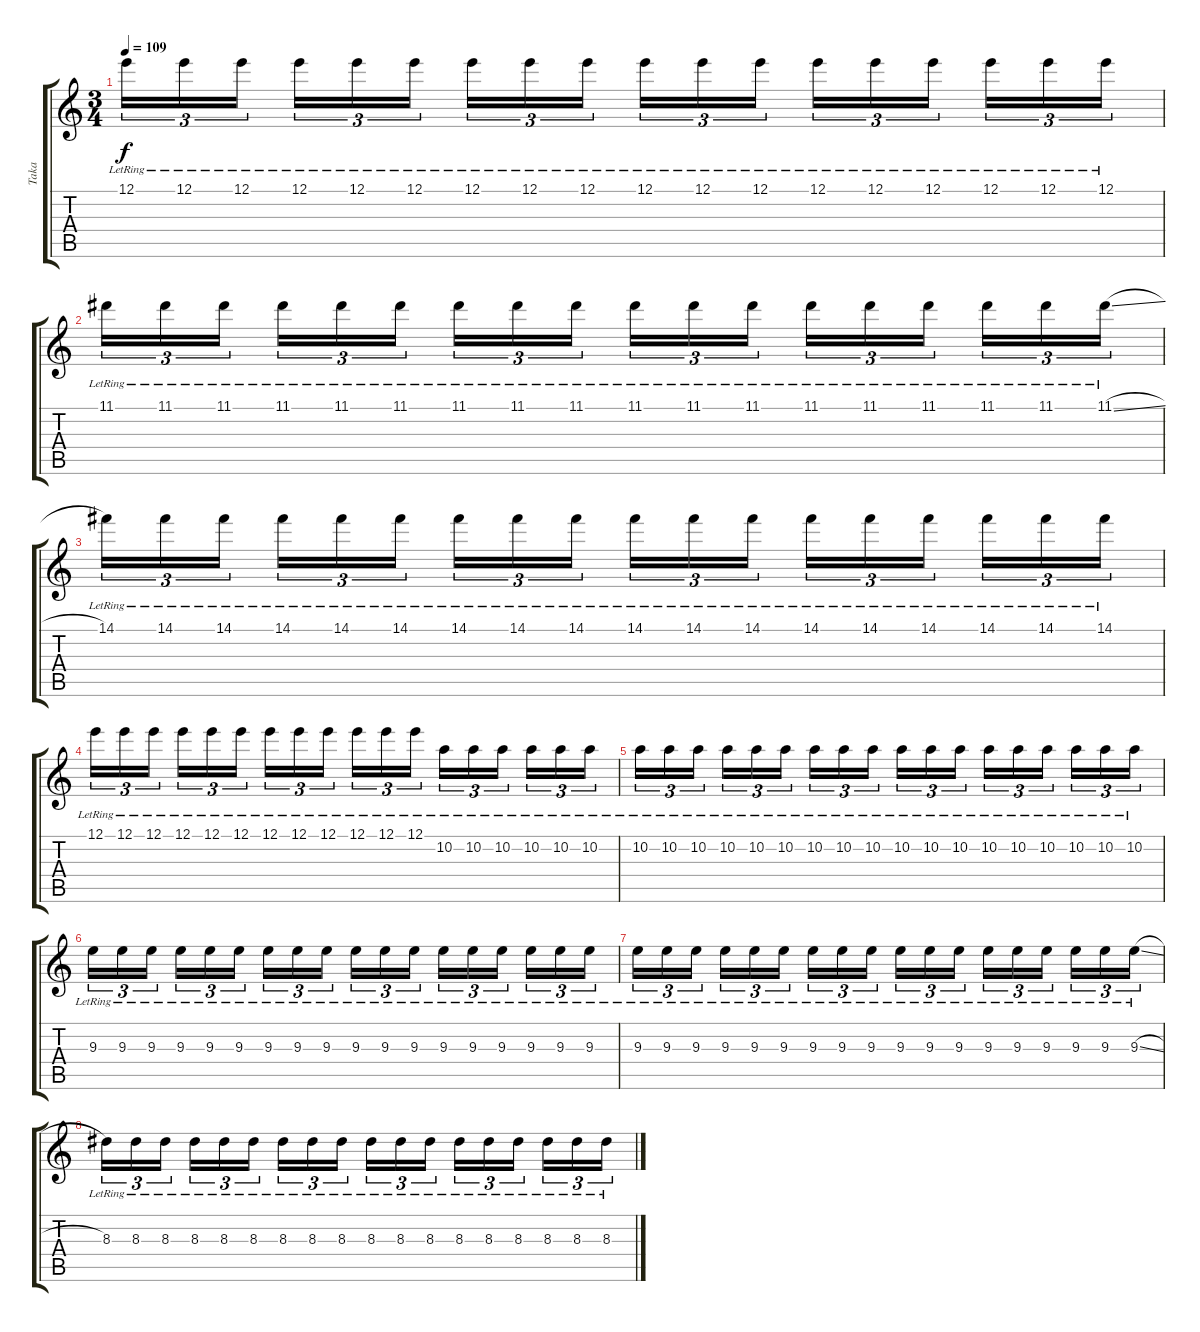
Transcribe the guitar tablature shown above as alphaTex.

\track ("Taka" "Taka") {instrument electricguitarjazz}
\staff {score tabs}
\tuning (E4 B3 G3 D3 A2 E2) {hide}
\ts (3 4)
\tempo 109
\clef g2
\ks c
12.1{lr}.16{tu (3 2) dy f} 12.1{lr}.16{tu (3 2)} 12.1{lr}.16{tu (3 2) beam splitsecondary} 12.1{lr}.16{tu (3 2)} 12.1{lr}.16{tu (3 2)} 12.1{lr}.16{tu (3 2)} 12.1{lr}.16{tu (3 2)} 12.1{lr}.16{tu (3 2)} 12.1{lr}.16{tu (3 2) beam splitsecondary} 12.1{lr}.16{tu (3 2)} 12.1{lr}.16{tu (3 2)} 12.1{lr}.16{tu (3 2)} 12.1{lr}.16{tu (3 2)} 12.1{lr}.16{tu (3 2)} 12.1{lr}.16{tu (3 2) beam splitsecondary} 12.1{lr}.16{tu (3 2)} 12.1{lr}.16{tu (3 2)} 12.1{lr}.16{tu (3 2)} |
11.1{lr}.16{tu (3 2)} 11.1{lr}.16{tu (3 2)} 11.1{lr}.16{tu (3 2) beam splitsecondary} 11.1{lr}.16{tu (3 2)} 11.1{lr}.16{tu (3 2)} 11.1{lr}.16{tu (3 2)} 11.1{lr}.16{tu (3 2)} 11.1{lr}.16{tu (3 2)} 11.1{lr}.16{tu (3 2) beam splitsecondary} 11.1{lr}.16{tu (3 2)} 11.1{lr}.16{tu (3 2)} 11.1{lr}.16{tu (3 2)} 11.1{lr}.16{tu (3 2)} 11.1{lr}.16{tu (3 2)} 11.1{lr}.16{tu (3 2) beam splitsecondary} 11.1{lr}.16{tu (3 2)} 11.1{lr}.16{tu (3 2)} 11.1{sl lr}.16{tu (3 2)} |
14.1{lr}.16{tu (3 2)} 14.1{lr}.16{tu (3 2)} 14.1{lr}.16{tu (3 2) beam splitsecondary} 14.1{lr}.16{tu (3 2)} 14.1{lr}.16{tu (3 2)} 14.1{lr}.16{tu (3 2)} 14.1{lr}.16{tu (3 2)} 14.1{lr}.16{tu (3 2)} 14.1{lr}.16{tu (3 2) beam splitsecondary} 14.1{lr}.16{tu (3 2)} 14.1{lr}.16{tu (3 2)} 14.1{lr}.16{tu (3 2)} 14.1{lr}.16{tu (3 2)} 14.1{lr}.16{tu (3 2)} 14.1{lr}.16{tu (3 2) beam splitsecondary} 14.1{lr}.16{tu (3 2)} 14.1{lr}.16{tu (3 2)} 14.1{lr}.16{tu (3 2)} |
12.1{lr}.16{tu (3 2)} 12.1{lr}.16{tu (3 2)} 12.1{lr}.16{tu (3 2) beam splitsecondary} 12.1{lr}.16{tu (3 2)} 12.1{lr}.16{tu (3 2)} 12.1{lr}.16{tu (3 2)} 12.1{lr}.16{tu (3 2)} 12.1{lr}.16{tu (3 2)} 12.1{lr}.16{tu (3 2) beam splitsecondary} 12.1{lr}.16{tu (3 2)} 12.1{lr}.16{tu (3 2)} 12.1{lr}.16{tu (3 2)} 10.2{lr}.16{tu (3 2)} 10.2{lr}.16{tu (3 2)} 10.2{lr}.16{tu (3 2) beam splitsecondary} 10.2{lr}.16{tu (3 2)} 10.2{lr}.16{tu (3 2)} 10.2{lr}.16{tu (3 2)} |
10.2{lr}.16{tu (3 2)} 10.2{lr}.16{tu (3 2)} 10.2{lr}.16{tu (3 2) beam splitsecondary} 10.2{lr}.16{tu (3 2)} 10.2{lr}.16{tu (3 2)} 10.2{lr}.16{tu (3 2)} 10.2{lr}.16{tu (3 2)} 10.2{lr}.16{tu (3 2)} 10.2{lr}.16{tu (3 2) beam splitsecondary} 10.2{lr}.16{tu (3 2)} 10.2{lr}.16{tu (3 2)} 10.2{lr}.16{tu (3 2)} 10.2{lr}.16{tu (3 2)} 10.2{lr}.16{tu (3 2)} 10.2{lr}.16{tu (3 2) beam splitsecondary} 10.2{lr}.16{tu (3 2)} 10.2{lr}.16{tu (3 2)} 10.2{lr}.16{tu (3 2)} |
9.3{lr}.16{tu (3 2)} 9.3{lr}.16{tu (3 2)} 9.3{lr}.16{tu (3 2) beam splitsecondary} 9.3{lr}.16{tu (3 2)} 9.3{lr}.16{tu (3 2)} 9.3{lr}.16{tu (3 2)} 9.3{lr}.16{tu (3 2)} 9.3{lr}.16{tu (3 2)} 9.3{lr}.16{tu (3 2) beam splitsecondary} 9.3{lr}.16{tu (3 2)} 9.3{lr}.16{tu (3 2)} 9.3{lr}.16{tu (3 2)} 9.3{lr}.16{tu (3 2)} 9.3{lr}.16{tu (3 2)} 9.3{lr}.16{tu (3 2) beam splitsecondary} 9.3{lr}.16{tu (3 2)} 9.3{lr}.16{tu (3 2)} 9.3{lr}.16{tu (3 2)} |
9.3{lr}.16{tu (3 2)} 9.3{lr}.16{tu (3 2)} 9.3{lr}.16{tu (3 2) beam splitsecondary} 9.3{lr}.16{tu (3 2)} 9.3{lr}.16{tu (3 2)} 9.3{lr}.16{tu (3 2)} 9.3{lr}.16{tu (3 2)} 9.3{lr}.16{tu (3 2)} 9.3{lr}.16{tu (3 2) beam splitsecondary} 9.3{lr}.16{tu (3 2)} 9.3{lr}.16{tu (3 2)} 9.3{lr}.16{tu (3 2)} 9.3{lr}.16{tu (3 2)} 9.3{lr}.16{tu (3 2)} 9.3{lr}.16{tu (3 2) beam splitsecondary} 9.3{lr}.16{tu (3 2)} 9.3{lr}.16{tu (3 2)} 9.3{sl lr}.16{tu (3 2)} |
8.3{lr}.16{tu (3 2)} 8.3{lr}.16{tu (3 2)} 8.3{lr}.16{tu (3 2) beam splitsecondary} 8.3{lr}.16{tu (3 2)} 8.3{lr}.16{tu (3 2)} 8.3{lr}.16{tu (3 2)} 8.3{lr}.16{tu (3 2)} 8.3{lr}.16{tu (3 2)} 8.3{lr}.16{tu (3 2) beam splitsecondary} 8.3{lr}.16{tu (3 2)} 8.3{lr}.16{tu (3 2)} 8.3{lr}.16{tu (3 2)} 8.3{lr}.16{tu (3 2)} 8.3{lr}.16{tu (3 2)} 8.3{lr}.16{tu (3 2) beam splitsecondary} 8.3{lr}.16{tu (3 2)} 8.3{lr}.16{tu (3 2)} 8.3{lr}.16{tu (3 2)}
